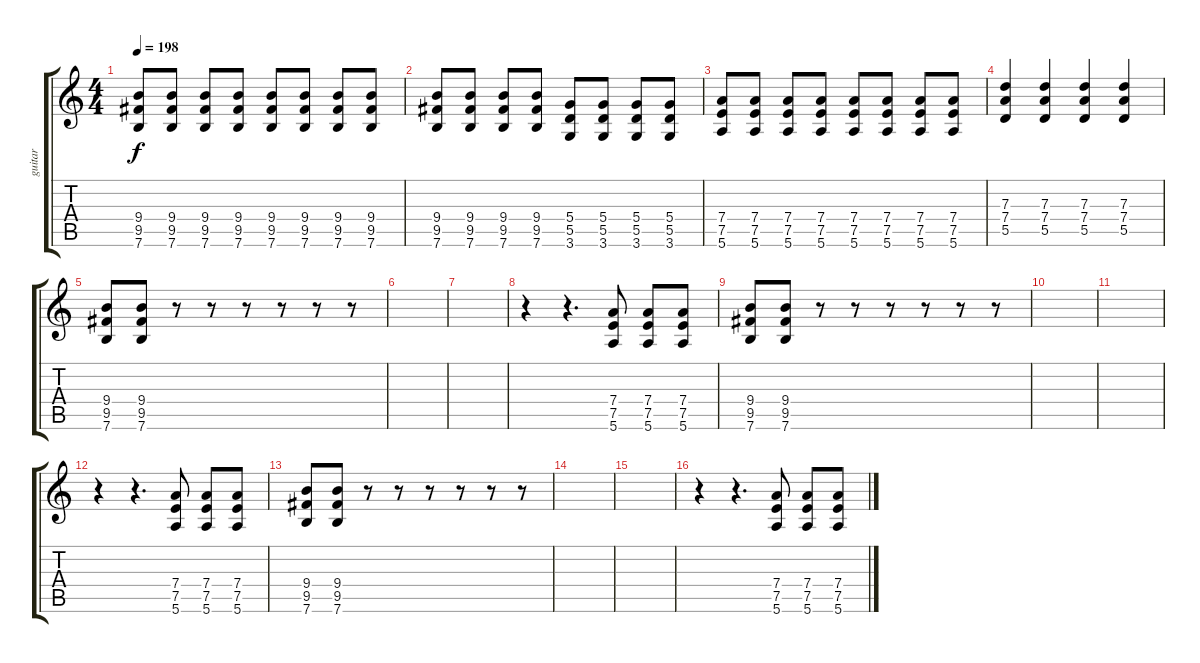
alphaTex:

\track ("guitar" "guitar") {instrument distortionguitar}
\staff {score tabs}
\tuning (E4 B3 G3 D3 A2 E2) {hide}
\ts (4 4)
\tempo 198
\clef g2
\ks c
(9.4 9.5 7.6).8{dy f} (9.4 9.5 7.6).8 (9.4 9.5 7.6).8 (9.4 9.5 7.6).8 (9.4 9.5 7.6).8 (9.4 9.5 7.6).8 (9.4 9.5 7.6).8 (9.4 9.5 7.6).8 |
(9.4 9.5 7.6).8 (9.4 9.5 7.6).8 (9.4 9.5 7.6).8 (9.4 9.5 7.6).8 (5.4 5.5 3.6).8 (5.4 5.5 3.6).8 (5.4 5.5 3.6).8 (5.4 5.5 3.6).8 |
(7.4 7.5 5.6).8 (7.4 7.5 5.6).8 (7.4 7.5 5.6).8 (7.4 7.5 5.6).8 (7.4 7.5 5.6).8 (7.4 7.5 5.6).8 (7.4 7.5 5.6).8 (7.4 7.5 5.6).8 |
(7.3 7.4 5.5).4 (7.3 7.4 5.5).4 (7.3 7.4 5.5).4 (7.3 7.4 5.5).4 |
(9.4 9.5 7.6).8 (9.4 9.5 7.6).8 r.8 r.8 r.8 r.8 r.8 r.8 |
|
|
r.4 r.4{d} (7.4 7.5 5.6).8 (7.4 7.5 5.6).8 (7.4 7.5 5.6).8 |
(9.4 9.5 7.6).8 (9.4 9.5 7.6).8 r.8 r.8 r.8 r.8 r.8 r.8 |
|
|
r.4 r.4{d} (7.4 7.5 5.6).8 (7.4 7.5 5.6).8 (7.4 7.5 5.6).8 |
(9.4 9.5 7.6).8 (9.4 9.5 7.6).8 r.8 r.8 r.8 r.8 r.8 r.8 |
|
|
r.4 r.4{d} (7.4 7.5 5.6).8 (7.4 7.5 5.6).8 (7.4 7.5 5.6).8
